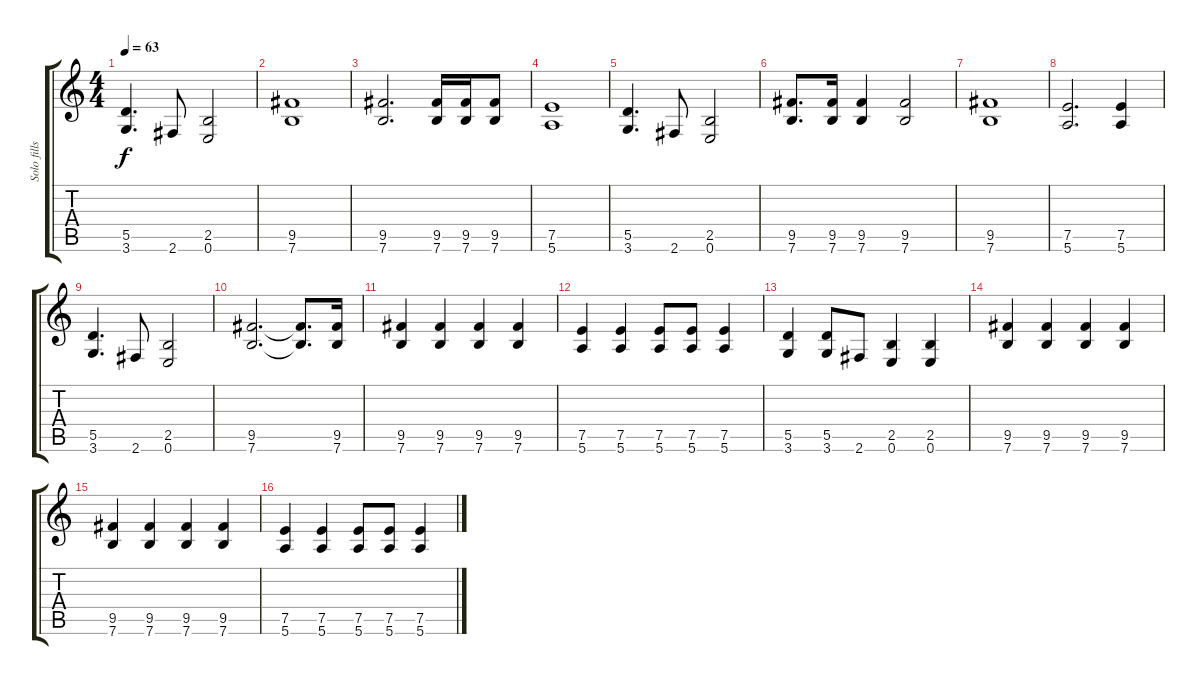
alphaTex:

\track ("Solo fills (Gilmour)" "Solo fills") {instrument distortionguitar}
\staff {score tabs}
\tuning (E4 B3 G3 D3 A2 E2) {hide}
\ts (4 4)
\tempo 63
\clef g2
\ks c
(5.5 3.6).4{d dy f} 2.6.8 (2.5 0.6).2 |
(9.5 7.6).1 |
(9.5 7.6).2{d} (9.5 7.6).16 (9.5 7.6).16 (9.5 7.6).8 |
(7.5 5.6).1 |
(5.5 3.6).4{d} 2.6.8 (2.5 0.6).2 |
(9.5 7.6).8{d} (9.5 7.6).16 (9.5 7.6).4 (9.5 7.6).2 |
(9.5 7.6).1 |
(7.5 5.6).2{d} (7.5 5.6).4 |
(5.5 3.6).4{d} 2.6.8 (2.5 0.6).2 |
(9.5 7.6).2{d} (9.5{t} 7.6{t}).8{d} (9.5 7.6).16 |
(9.5 7.6).4 (9.5 7.6).4 (9.5 7.6).4 (9.5 7.6).4 |
(7.5 5.6).4 (7.5 5.6).4 (7.5 5.6).8 (7.5 5.6).8 (7.5 5.6).4 |
(5.5 3.6).4 (5.5 3.6).8 2.6.8 (2.5 0.6).4 (2.5 0.6).4 |
(9.5 7.6).4 (9.5 7.6).4 (9.5 7.6).4 (9.5 7.6).4 |
(9.5 7.6).4 (9.5 7.6).4 (9.5 7.6).4 (9.5 7.6).4 |
(7.5 5.6).4 (7.5 5.6).4 (7.5 5.6).8 (7.5 5.6).8 (7.5 5.6).4
